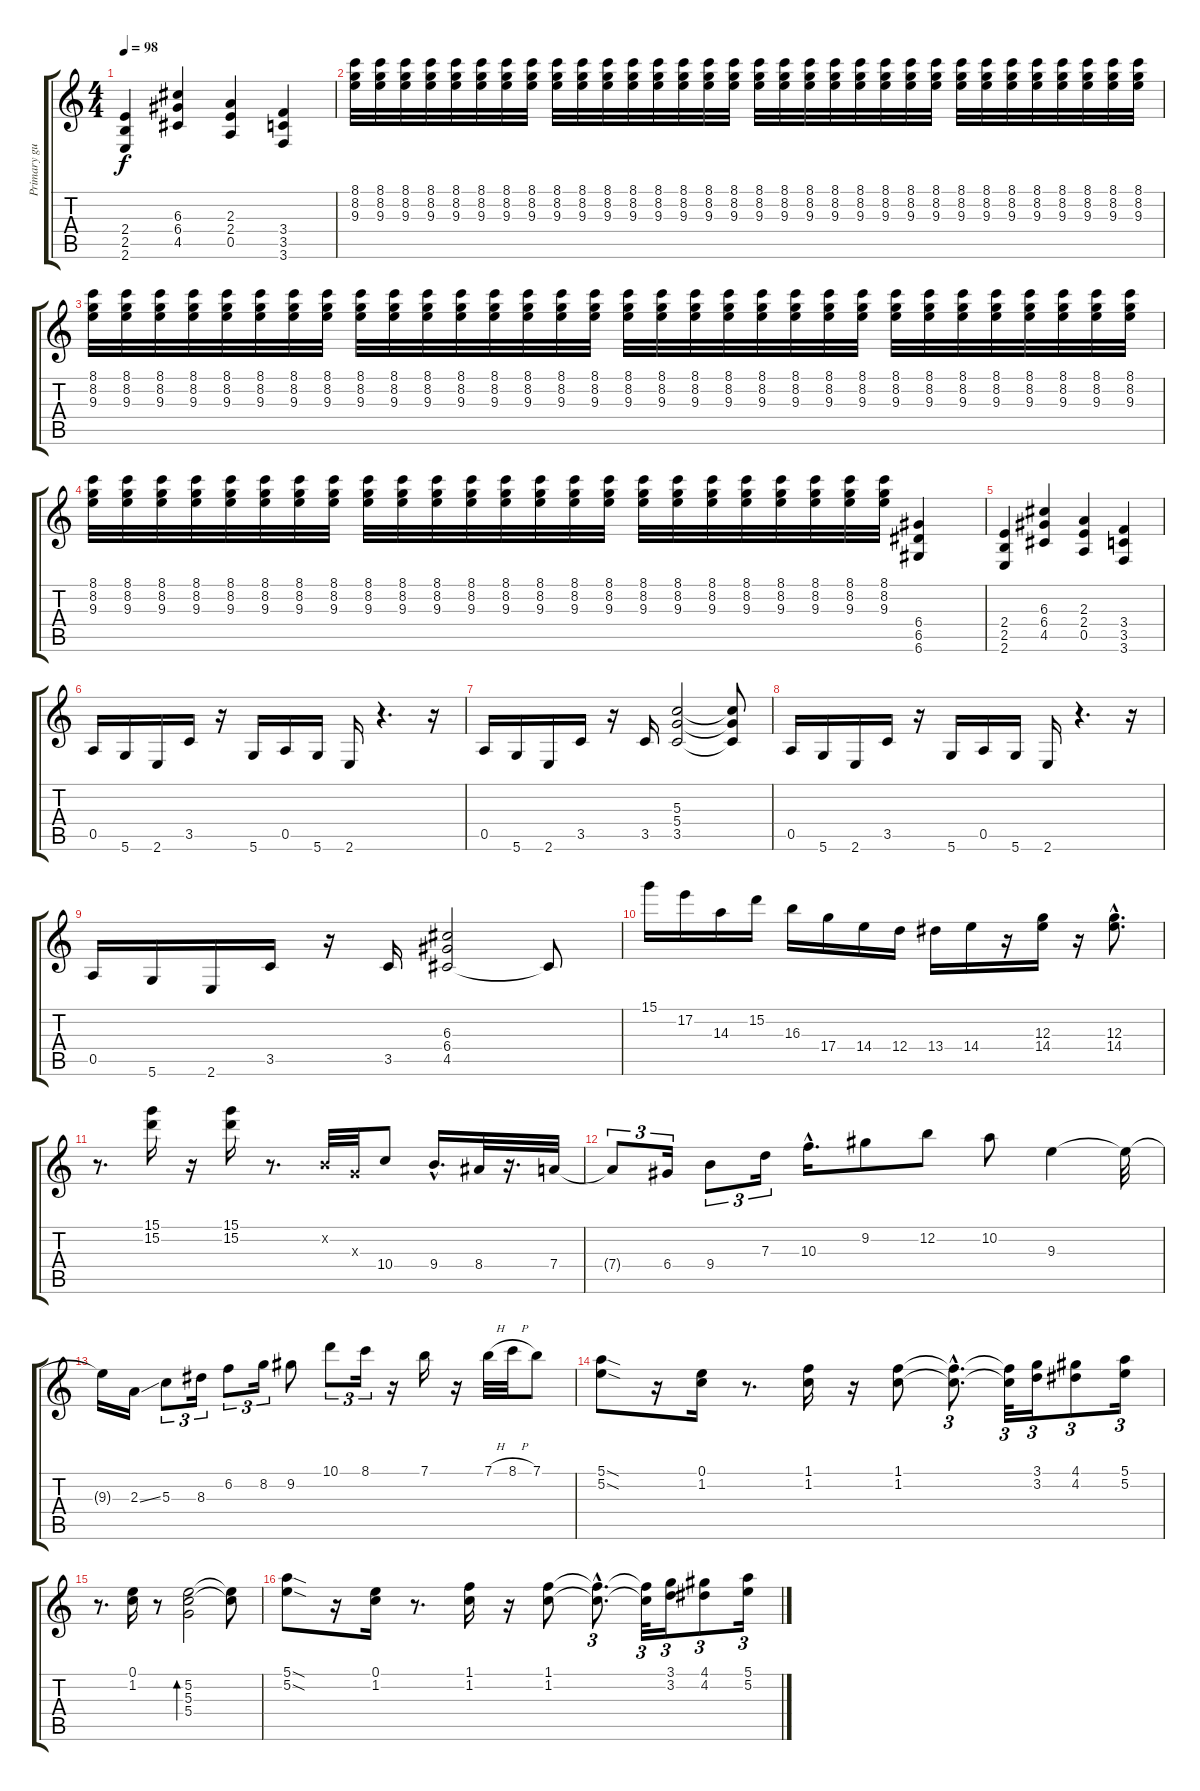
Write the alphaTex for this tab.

\track ("Primary guitar" "Primary gu") {instrument electricguitarjazz}
\staff {score tabs}
\tuning (E4 B3 G3 D3 A2 D2) {hide}
\ts (4 4)
\tempo 98
\clef g2
\ks c
(2.4 2.5 2.6).4{dy f} (6.3 6.4 4.5).4 (2.3 2.4 0.5).4 (3.4 3.5 3.6).4 |
(8.1 8.2 9.3).32 (8.1 8.2 9.3).32 (8.1 8.2 9.3).32 (8.1 8.2 9.3).32 (8.1 8.2 9.3).32 (8.1 8.2 9.3).32 (8.1 8.2 9.3).32 (8.1 8.2 9.3).32 (8.1 8.2 9.3).32 (8.1 8.2 9.3).32 (8.1 8.2 9.3).32 (8.1 8.2 9.3).32 (8.1 8.2 9.3).32 (8.1 8.2 9.3).32 (8.1 8.2 9.3).32 (8.1 8.2 9.3).32 (8.1 8.2 9.3).32 (8.1 8.2 9.3).32 (8.1 8.2 9.3).32 (8.1 8.2 9.3).32 (8.1 8.2 9.3).32 (8.1 8.2 9.3).32 (8.1 8.2 9.3).32 (8.1 8.2 9.3).32 (8.1 8.2 9.3).32 (8.1 8.2 9.3).32 (8.1 8.2 9.3).32 (8.1 8.2 9.3).32 (8.1 8.2 9.3).32 (8.1 8.2 9.3).32 (8.1 8.2 9.3).32 (8.1 8.2 9.3).32 |
(8.1 8.2 9.3).32 (8.1 8.2 9.3).32 (8.1 8.2 9.3).32 (8.1 8.2 9.3).32 (8.1 8.2 9.3).32 (8.1 8.2 9.3).32 (8.1 8.2 9.3).32 (8.1 8.2 9.3).32 (8.1 8.2 9.3).32 (8.1 8.2 9.3).32 (8.1 8.2 9.3).32 (8.1 8.2 9.3).32 (8.1 8.2 9.3).32 (8.1 8.2 9.3).32 (8.1 8.2 9.3).32 (8.1 8.2 9.3).32 (8.1 8.2 9.3).32 (8.1 8.2 9.3).32 (8.1 8.2 9.3).32 (8.1 8.2 9.3).32 (8.1 8.2 9.3).32 (8.1 8.2 9.3).32 (8.1 8.2 9.3).32 (8.1 8.2 9.3).32 (8.1 8.2 9.3).32 (8.1 8.2 9.3).32 (8.1 8.2 9.3).32 (8.1 8.2 9.3).32 (8.1 8.2 9.3).32 (8.1 8.2 9.3).32 (8.1 8.2 9.3).32 (8.1 8.2 9.3).32 |
(8.1 8.2 9.3).32 (8.1 8.2 9.3).32 (8.1 8.2 9.3).32 (8.1 8.2 9.3).32 (8.1 8.2 9.3).32 (8.1 8.2 9.3).32 (8.1 8.2 9.3).32 (8.1 8.2 9.3).32 (8.1 8.2 9.3).32 (8.1 8.2 9.3).32 (8.1 8.2 9.3).32 (8.1 8.2 9.3).32 (8.1 8.2 9.3).32 (8.1 8.2 9.3).32 (8.1 8.2 9.3).32 (8.1 8.2 9.3).32 (8.1 8.2 9.3).32 (8.1 8.2 9.3).32 (8.1 8.2 9.3).32 (8.1 8.2 9.3).32 (8.1 8.2 9.3).32 (8.1 8.2 9.3).32 (8.1 8.2 9.3).32 (8.1 8.2 9.3).32 (6.4 6.5 6.6).4 |
(2.4 2.5 2.6).4 (6.3 6.4 4.5).4 (2.3 2.4 0.5).4 (3.4 3.5 3.6).4 |
0.5.16{instrument distortionguitar} 5.6.16 2.6.16 3.5.16 r.16 5.6.16 0.5.16 5.6.16 2.6.16 r.4{d} r.16 |
0.5.16 5.6.16 2.6.16 3.5.16 r.16 3.5.16 (5.3 5.4 3.5).2 (5.3{t} 5.4{t} 3.5{t}).8 |
0.5.16 5.6.16 2.6.16 3.5.16 r.16 5.6.16 0.5.16 5.6.16 2.6.16 r.4{d} r.16 |
0.5.16 5.6.16 2.6.16 3.5.16 r.16 3.5.16 (6.3 6.4 4.5).2 4.5{t}.8 |
15.1.16{instrument electricguitarjazz} 17.2.16 14.3.16 15.2.16 16.3.16 17.4.16 14.4.16 12.4.16 13.4.16 14.4.16 r.16 (12.3 14.4).16 r.16 (12.3{hac} 14.4{hac}).8{d} |
r.8{d} (15.1 15.2).16 r.16 (15.1 15.2).16 r.8{d} 0.2{x}.32 0.3{x}.32 10.4.8 9.4{hac}.16{d} 8.4.32 r.16{d} 7.4.32 |
7.4{t}.8{tu (3 2)} 6.4.16{tu (3 2)} 9.4.8{tu (3 2)} 7.3.16{tu (3 2)} 10.3{hac}.16{d} 9.2.8 12.2.8 10.2.8 9.3.4 9.3{t}.32 |
9.3{t}.16 2.3{ss}.16 5.3.8{tu (3 2)} 8.3.16{tu (3 2)} 6.2.8{tu (3 2)} 8.2.16{tu (3 2)} 9.2.8 10.1.8{tu (3 2)} 8.1.16{tu (3 2)} r.16 7.1.16 r.16 7.1{h}.32 8.1{h}.32 7.1.8 |
(5.1{sod} 5.2{sod}).8 r.16 (0.1 1.2).16 r.8{d} (1.1 1.2).16 r.16 (1.1 1.2).8 (1.1{hac t} 1.2{hac t}).8{d tu (3 2)} (1.1{t} 1.2{t}).32{tu (3 2)} (3.1 3.2).16{tu (3 2)} (4.1 4.2).8{tu (3 2)} (5.1 5.2).16{tu (3 2)} |
r.8{d} (0.1 1.2).16 r.8 (5.2 5.3 5.4).2{bd 120} (5.2{t} 5.3{t}).8 |
(5.1{sod} 5.2{sod}).8 r.16 (0.1 1.2).16 r.8{d} (1.1 1.2).16 r.16 (1.1 1.2).8 (1.1{hac t} 1.2{hac t}).8{d tu (3 2)} (1.1{t} 1.2{t}).32{tu (3 2)} (3.1 3.2).16{tu (3 2)} (4.1 4.2).8{tu (3 2)} (5.1 5.2).16{tu (3 2)}
